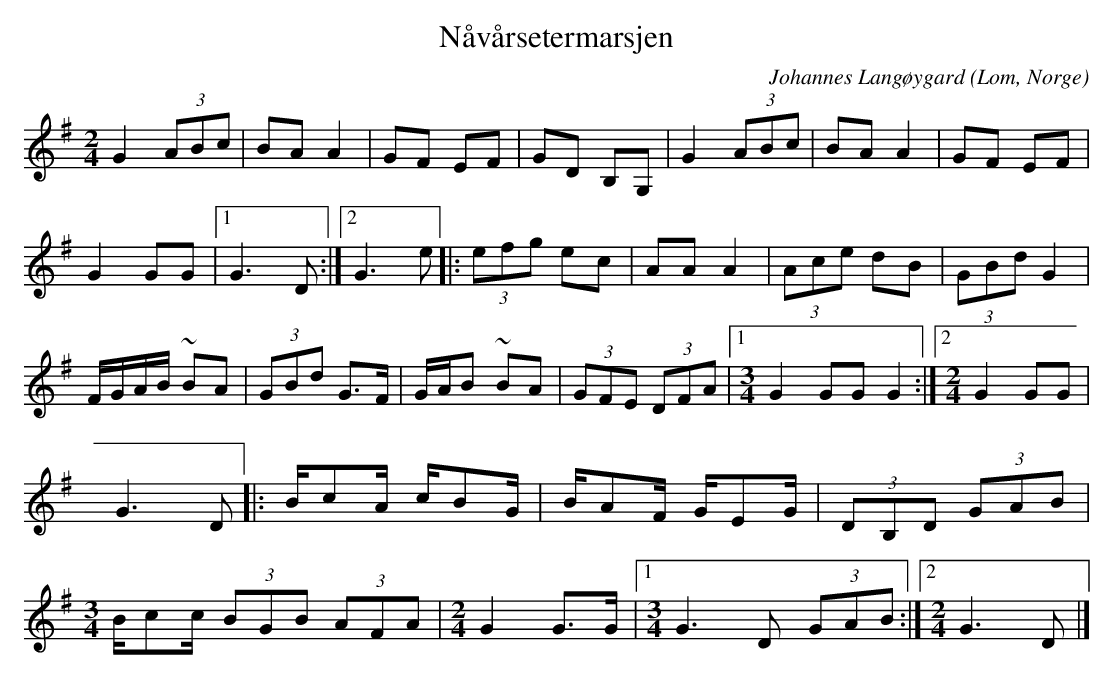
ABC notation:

X:1
T:Nåvårsetermarsjen
C:Johannes Langøygard
O:Lom, Norge
M:2/4
L:1/8
K:G
G2 (3ABc|BA A2|GF EF|GD B,G,|G2 (3ABc|\
BA A2|GF EF|G2 GG|1G3D:|2G3e|:\
(3efg ec|AA A2|(3Ace dB|(3GBd G2|\
F/G/A/B/ ~BA|(3GBd G>F|G/A/B ~BA|(3GFE (3DFA|1\
M:3/4
G2 GG G2:|2\
M:2/4
G2 GG|G3D|:\
B/cA/ c/BG/|B/AF/ G/EG/|(3DB,D (3GAB|\
M:3/4
B/cc/ (3BGB (3AFA|\
M:2/4
G2 G>G|1\
M:3/4
G3D (3GAB:|2\
M:2/4
G3D|]
